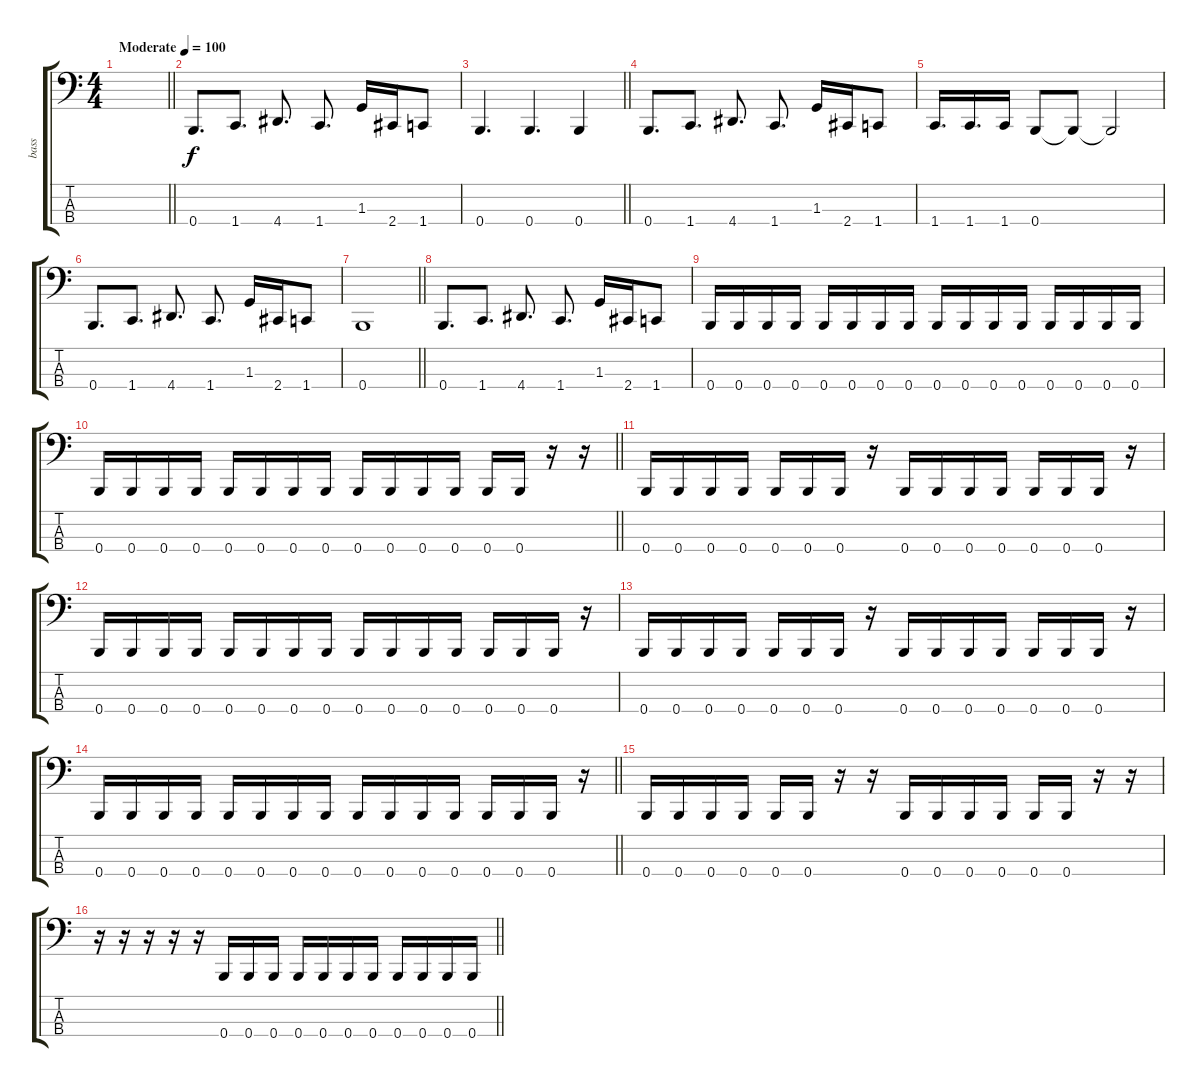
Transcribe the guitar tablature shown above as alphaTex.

\track ("bass" "bass") {instrument electricbasspick}
\staff {score tabs}
\tuning (E2 B1 Gb1 B0) {hide}
\ts (4 4)
\tempo (100 "Moderate")
\clef f4
\barLineRight lightlight
\ks c
|
\section ("" "")
0.4.8{d} 1.4.8{d} 4.4.8{d} 1.4.8{d} 1.3.16 2.4.16 1.4.8 |
\barLineRight lightlight
0.4.4{d} 0.4.4{d} 0.4.4 |
0.4.8{d} 1.4.8{d} 4.4.8{d} 1.4.8{d} 1.3.16 2.4.16 1.4.8 |
1.4.16{d} 1.4.16{d} 1.4.16 0.4.8 0.4{t}.8 0.4{t}.2 |
0.4.8{d} 1.4.8{d} 4.4.8{d} 1.4.8{d} 1.3.16 2.4.16 1.4.8 |
\barLineRight lightlight
0.4.1 |
0.4.8{d} 1.4.8{d} 4.4.8{d} 1.4.8{d} 1.3.16 2.4.16 1.4.8 |
0.4.16 0.4.16 0.4.16 0.4.16 0.4.16 0.4.16 0.4.16 0.4.16 0.4.16 0.4.16 0.4.16 0.4.16 0.4.16 0.4.16 0.4.16 0.4.16 |
\barLineRight lightlight
0.4.16 0.4.16 0.4.16 0.4.16 0.4.16 0.4.16 0.4.16 0.4.16 0.4.16 0.4.16 0.4.16 0.4.16 0.4.16 0.4.16 r.16 r.16 |
\section ("" "")
0.4.16 0.4.16 0.4.16 0.4.16 0.4.16 0.4.16 0.4.16 r.16 0.4.16 0.4.16 0.4.16 0.4.16 0.4.16 0.4.16 0.4.16 r.16 |
0.4.16 0.4.16 0.4.16 0.4.16 0.4.16 0.4.16 0.4.16 0.4.16 0.4.16 0.4.16 0.4.16 0.4.16 0.4.16 0.4.16 0.4.16 r.16 |
0.4.16 0.4.16 0.4.16 0.4.16 0.4.16 0.4.16 0.4.16 r.16 0.4.16 0.4.16 0.4.16 0.4.16 0.4.16 0.4.16 0.4.16 r.16 |
\barLineRight lightlight
0.4.16 0.4.16 0.4.16 0.4.16 0.4.16 0.4.16 0.4.16 0.4.16 0.4.16 0.4.16 0.4.16 0.4.16 0.4.16 0.4.16 0.4.16 r.16 |
\section ("" "")
0.4.16 0.4.16 0.4.16 0.4.16 0.4.16 0.4.16 r.16 r.16 0.4.16 0.4.16 0.4.16 0.4.16 0.4.16 0.4.16 r.16 r.16 |
\barLineRight lightlight
r.16 r.16 r.16 r.16 r.16 0.4.16 0.4.16 0.4.16 0.4.16 0.4.16 0.4.16 0.4.16 0.4.16 0.4.16 0.4.16 0.4.16
